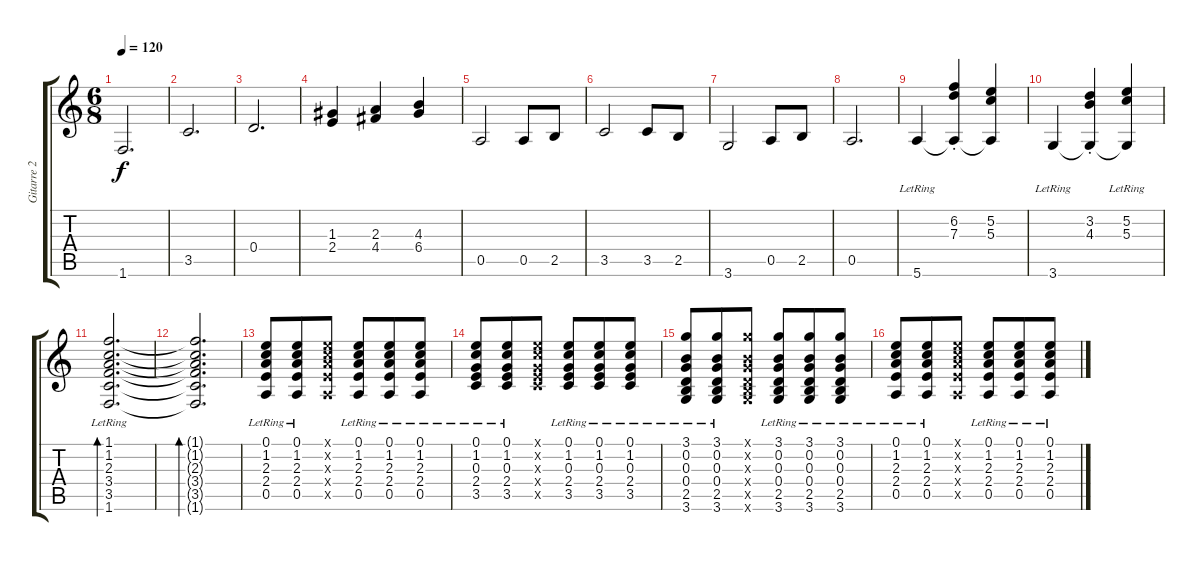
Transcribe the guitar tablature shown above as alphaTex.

\track ("Gitarre 2" "Gitarre 2") {instrument acousticguitarnylon}
\staff {score tabs}
\tuning (E4 B3 G3 D3 A2 E2) {hide}
\ts (6 8)
\tempo 120
\clef g2
\ks c
1.6.2{d dy f} |
3.5.2{d} |
0.4.2{d} |
(1.3 2.4).4 (2.3 4.4).4 (4.3 6.4).4 |
0.5.2 0.5.8 2.5.8 |
3.5.2 3.5.8 2.5.8 |
3.6.2 0.5.8 2.5.8 |
0.5.2{d} |
5.6{lr}.4 (6.2{st} 7.3{st} 5.6{t}).4 (5.2 5.3 5.6{t}).4 |
3.6{lr}.4 (3.2{st} 4.3{st} 3.6{t}).4 (5.2{lr} 5.3{lr} 3.6{t}).4 |
(1.1{lr} 1.2{lr} 2.3{lr} 3.4{lr} 3.5{lr} 1.6{lr}).2{d bd 240} |
(1.1{t} 1.2{t} 2.3{t} 3.4{t} 3.5{t} 1.6{t}).2{d bd 240} |
(0.1{lr} 1.2{lr} 2.3{lr} 2.4{lr} 0.5{lr}).8 (0.1{lr} 1.2{lr} 2.3{lr} 2.4{lr} 0.5{lr}).8 (0.1{x} 1.2{x} 2.3{x} 2.4{x} 0.5{x}).8 (0.1{lr} 1.2{lr} 2.3{lr} 2.4{lr} 0.5{lr}).8 (0.1{lr} 1.2{lr} 2.3{lr} 2.4{lr} 0.5{lr}).8 (0.1{lr} 1.2{lr} 2.3{lr} 2.4{lr} 0.5{lr}).8 |
(0.1{lr} 1.2{lr} 0.3{lr} 2.4{lr} 3.5{lr}).8 (0.1{lr} 1.2{lr} 0.3{lr} 2.4{lr} 3.5{lr}).8 (0.1{x} 1.2{x} 0.3{x} 2.4{x} 3.5{x}).8 (0.1{lr} 1.2{lr} 0.3{lr} 2.4{lr} 3.5{lr}).8 (0.1{lr} 1.2{lr} 0.3{lr} 2.4{lr} 3.5{lr}).8 (0.1{lr} 1.2{lr} 0.3{lr} 2.4{lr} 3.5{lr}).8 |
(3.1{lr} 0.2{lr} 0.3{lr} 0.4{lr} 2.5{lr} 3.6{lr}).8 (3.1{lr} 0.2{lr} 0.3{lr} 0.4{lr} 2.5{lr} 3.6{lr}).8 (3.1{x} 0.2{x} 0.3{x} 0.4{x} 2.5{x} 3.6{x}).8 (3.1{lr} 0.2{lr} 0.3{lr} 0.4{lr} 2.5{lr} 3.6{lr}).8 (3.1{lr} 0.2{lr} 0.3{lr} 0.4{lr} 2.5{lr} 3.6{lr}).8 (3.1{lr} 0.2{lr} 0.3{lr} 0.4{lr} 2.5{lr} 3.6{lr}).8 |
(0.1{lr} 1.2{lr} 2.3{lr} 2.4{lr} 0.5{lr}).8 (0.1{lr} 1.2{lr} 2.3{lr} 2.4{lr} 0.5{lr}).8 (0.1{x} 1.2{x} 2.3{x} 2.4{x} 0.5{x}).8 (0.1{lr} 1.2{lr} 2.3{lr} 2.4{lr} 0.5{lr}).8 (0.1{lr} 1.2{lr} 2.3{lr} 2.4{lr} 0.5{lr}).8 (0.1{lr} 1.2{lr} 2.3{lr} 2.4{lr} 0.5{lr}).8
